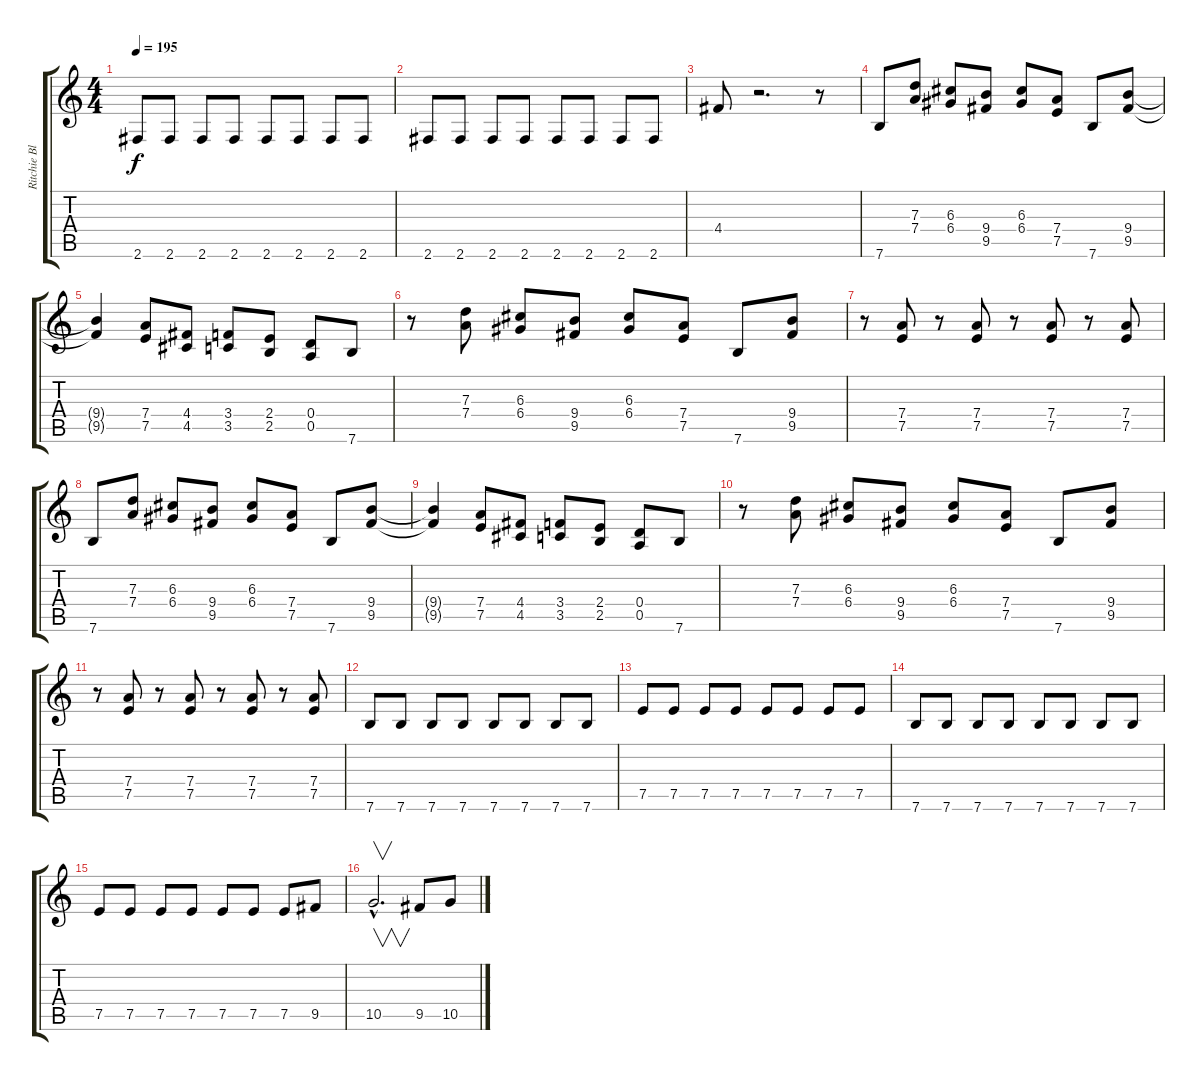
\track ("Ritchie Blackmore" "Ritchie Bl") {instrument distortionguitar}
\staff {score tabs}
\tuning (E4 B3 G3 D3 A2 E2) {hide}
\ts (4 4)
\tempo 195
\clef g2
\ks c
2.6.8{dy f} 2.6.8 2.6.8 2.6.8 2.6.8 2.6.8 2.6.8 2.6.8 |
2.6.8 2.6.8 2.6.8 2.6.8 2.6.8 2.6.8 2.6.8 2.6.8 |
4.4.8 r.2{d} r.8 |
7.6.8 (7.3 7.4).8 (6.3 6.4).8 (9.4 9.5).8 (6.3 6.4).8 (7.4 7.5).8 7.6.8 (9.4 9.5).8 |
(9.4{t} 9.5{t}).4 (7.4 7.5).8 (4.4 4.5).8 (3.4 3.5).8 (2.4 2.5).8 (0.4 0.5).8 7.6.8 |
r.8 (7.3 7.4).8 (6.3 6.4).8 (9.4 9.5).8 (6.3 6.4).8 (7.4 7.5).8 7.6.8 (9.4 9.5).8 |
r.8 (7.4 7.5).8 r.8 (7.4 7.5).8 r.8 (7.4 7.5).8 r.8 (7.4 7.5).8 |
7.6.8 (7.3 7.4).8 (6.3 6.4).8 (9.4 9.5).8 (6.3 6.4).8 (7.4 7.5).8 7.6.8 (9.4 9.5).8 |
(9.4{t} 9.5{t}).4 (7.4 7.5).8 (4.4 4.5).8 (3.4 3.5).8 (2.4 2.5).8 (0.4 0.5).8 7.6.8 |
r.8 (7.3 7.4).8 (6.3 6.4).8 (9.4 9.5).8 (6.3 6.4).8 (7.4 7.5).8 7.6.8 (9.4 9.5).8 |
r.8 (7.4 7.5).8 r.8 (7.4 7.5).8 r.8 (7.4 7.5).8 r.8 (7.4 7.5).8 |
7.6.8 7.6.8 7.6.8 7.6.8 7.6.8 7.6.8 7.6.8 7.6.8 |
7.5.8 7.5.8 7.5.8 7.5.8 7.5.8 7.5.8 7.5.8 7.5.8 |
7.6.8 7.6.8 7.6.8 7.6.8 7.6.8 7.6.8 7.6.8 7.6.8 |
7.5.8 7.5.8 7.5.8 7.5.8 7.5.8 7.5.8 7.5.8 9.5.8 |
10.5{hac}.2{v d} 9.5.8 10.5.8
